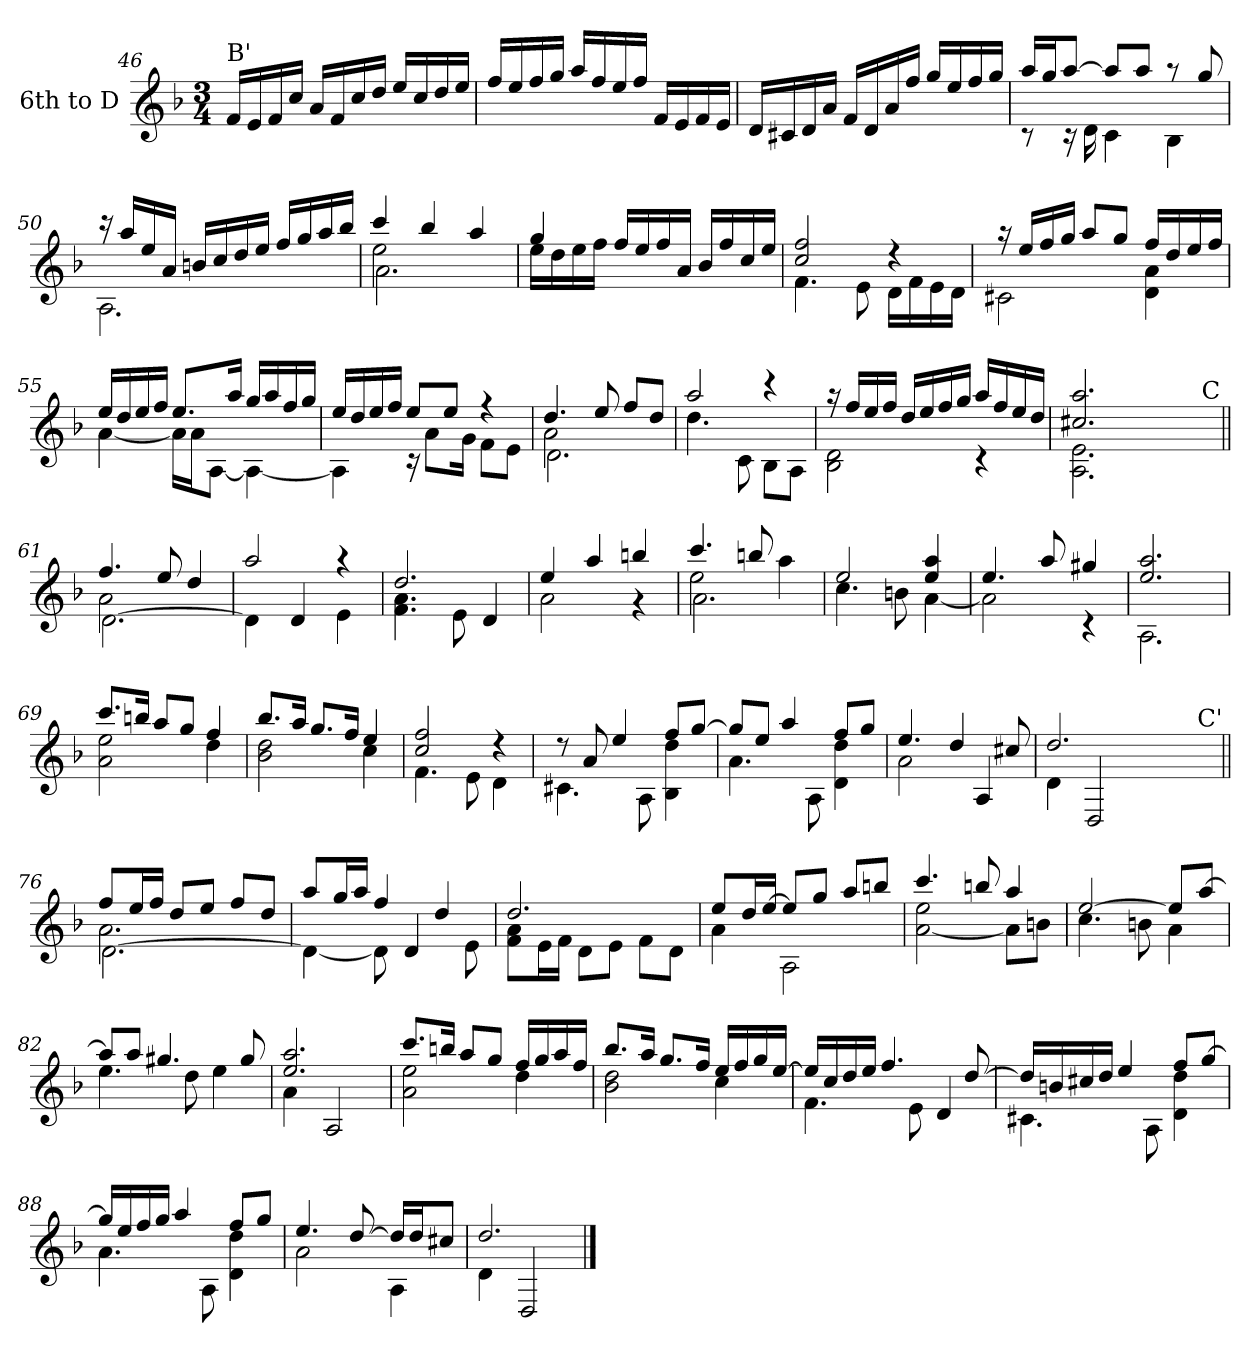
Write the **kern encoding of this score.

**kern
*part1
*staff1
*I"6th to D
!!LO:PB:g=z
*clefG2
*ITrd7c12
*k[b-]
*F:
*M3/4
=46
!LO:TX:a:t=B'
16Fi/LL
16Ei/
16Fi/
16ci/JJ
16Ai/LL
16Fi/
16ci/
16di/JJ
16ei/LL
16ci/
16di/
16ei/JJ
=47
16fi/LL
16ei/
16fi/
16gi/JJ
16ai/LL
16fi/
16ei/
16fi/JJ
16Fi/LL
16Ei/
16Fi/
16Ei/JJ
=48
16Di/LL
16C#Xi/
16Di/
16Ai/JJ
16Fi/LL
16Di/
16Ai/
16fi/JJ
16gi/LL
16ei/
16fi/
16gi/JJ
=49
*^
16ai/LL	8r
16gi/J	.
[8ai/J	16r
.	16Di\
8ai/L]	4Ci\
8ai/J	.
8r	4BB-i\
8gi/	.
!!LO:LB:g=z	!!
=50	=50
16r	2.AAi\
16ai/LL	.
16ei/	.
16Ai/JJ	.
16Bni/LL	.
16ci/	.
16di/	.
16ei/JJ	.
16fi/LL	.
16gi/	.
16ai/	.
16b-i/JJ	.
=51	=51
*	*^
4cci/	2ei\	2.Ai\
4b-i/	.	.
4ai/	4ryy	.
*	*v	*v
=52	=52
4gi/	16ei\LL
.	16di\
.	16ei\
.	16fi\JJ
16fi/LL	2ryy
16ei/	.
16fi/	.
16Ai/JJ	.
16B-i/LL	.
16fi/	.
16ci/	.
16ei/JJ	.
=53	=53
2ci/ 2fi	4.Fi\
.	8Ei\
4r	16Di\LL
.	16Fi\
.	16Ei\
.	16Di\JJ
!!LO:LB:g=z	!!
=54	=54
16r	2C#Xi\
16ei/LL	.
16fi/	.
16gi/JJ	.
8ai/L	.
8gi/J	.
16fi/LL	4Di\ 4Ai
16di/	.
16ei/	.
16fi/JJ	.
=55	=55
16ei/LL	[4Ai\
16di/	.
16ei/	.
16fi/JJ	.
8.ei/L	16Ai\LL]
.	16Ai\J
.	[8AAi\J
16ai/Jk	.
16gi/LL	4AAi\_
16ai/	.
16fi/	.
16gi/JJ	.
=56	=56
16ei/LL	4AAi\]
16di/	.
16ei/	.
16fi/JJ	.
8ei/L	16r
.	8Ai\L
8ei/J	.
.	16Gi\Jk
4r	8Fi\L
.	8Ei\J
=57	=57
*	*^
4.di/	2Ai\	2.Di\
8ei/	.	.
8fi/L	4ryy	.
8di/J	.	.
*	*v	*v
!!LO:LB:g=z
=58	=58
2ai/	4.di\
.	8Ci\
4r	8BB-i\L
.	8AAi\J
=59	=59
16r	2BB-i\ 2Di
16fi/LL	.
16ei/	.
16fi/JJ	.
16di/LL	.
16ei/	.
16fi/	.
16gi/JJ	.
16ai/LL	4r
16fi/	.
16ei/	.
16di/JJ	.
=60	=60
*	*^
2.c#Xi/ 2.ai	2.AAi\ 2.Ei	2ryy
.	.	8ryy
.	.	16ryy
.	.	32ryy
.	.	64ryy
.	.	128...ryy
!	!	!LO:TX:a:t=C
.	.	1024ryy
=61||	=61||	=61||
4.fi/	2Ai\	[2.Di\
8ei/	.	.
4di/	4ryy	.
*	*v	*v
=62	=62
2ai/	4Di\]
.	4Di/
4r	4Ei\
=63	=63
2.di/	4.Fi\ 4.Ai
.	8Ei\
.	4Di/
=64	=64
4ei/	2Ai\
4ai/	.
4bni/	4r
!!LO:LB:g=z	!!
=65	=65
*	*^
4.cci/	2ei\	2.Ai\
8bni/	.	.
4ai\	4ryy	.
*	*v	*v
=66	=66
2ei/	4.ci\
.	8Bni\
4ei/ 4ai	[4Ai\
=67	=67
4.ei/	2Ai\]
8ai/	.
4g#Xi/	4r
=68	=68
2.ei/ 2.ai	2.AAi\
=69	=69
8.cci/L	2Ai\ 2ei
16bni/Jk	.
8ai/L	.
8gi/J	.
4fi/	4di\
=70	=70
8.b-i/L	2B-i\ 2di
16ai/Jk	.
8.gi/L	.
16fi/Jk	.
4ei/	4ci\
=71	=71
2ci/ 2fi	4.Fi\
.	8Ei\
4r	4Di\
!!LO:LB:g=z	!!
=72	=72
8r	4.C#Xi\
8Ai/	.
4ei/	.
.	8AAi\
8fi/L	4BB-i\ 4di
[8gi/J	.
=73	=73
8gi/L]	4.Ai\
8ei/J	.
4ai/	.
.	8AAi\
8fi/L	4Di\ 4di
8gi/J	.
=74	=74
4.ei/	2Ai\
4di/	.
.	4AAi/
8c#Xi/	.
=75	=75
*	*^
2.di/	4Di\	2ryy
.	2DDi/	.
.	.	8ryy
.	.	16ryy
.	.	32ryy
.	.	64ryy
.	.	128...ryy
!	!	!LO:TX:a:t=C'
.	.	1024ryy
=76||	=76||	=76||
8fi/L	2.Ai\	[2.Di\
16ei/L	.	.
16fi/JJ	.	.
8di/L	.	.
8ei/J	.	.
8fi/L	.	.
8di/J	.	.
*	*v	*v
=77	=77
8ai/L	4Di\_
16gi/L	.
16ai/JJ	.
4fi/	8Di\]
.	4Di/
4di/	.
.	8Ei\
!!LO:LB:g=z	!!
=78	=78
2.di/	8Fi\ 8AiL
.	16Ei\L
.	16Fi\JJ
.	8Di\L
.	8Ei\J
.	8Fi\L
.	8Di\J
=79	=79
8ei/L	4Ai\
16di/L	.
[16ei/JJ	.
8ei/L]	2AAi\
8gi/J	.
8ai/L	.
8bni/J	.
=80	=80
4.cci/	[2Ai\ 2ei
8bni/	.
4ai/	8Ai\L]
.	8Bni\J
=81	=81
[2ei/	4.ci\
.	8Bni\
8ei/L]	4Ai\
[8ai/J	.
=82	=82
8ai/L]	4.ei\
8ai/J	.
4.g#Xi/	.
.	8di\
.	4ei\
8g#i/	.
=83	=83
2.ei/ 2.ai	4Ai\
.	2AAi/
!!LO:LB:g=z	!!
=84	=84
8.cci/L	2Ai\ 2ei
16bni/Jk	.
8ai/L	.
8gi/J	.
16fi/LL	4di\
16gi/	.
16ai/	.
16fi/JJ	.
=85	=85
8.b-i/L	2B-i\ 2di
16ai/Jk	.
8.gi/L	.
16fi/Jk	.
16ei/LL	4ci\
16fi/	.
16gi/	.
[16ei/JJ	.
=86	=86
16ei/LL]	4.Fi\
16ci/	.
16di/	.
16ei/JJ	.
4.fi/	.
.	8Ei\
.	4Di/
[8di/	.
!!LO:LB:g=z	!!
=87	=87
16di/LL]	4.C#Xi\
16Bni/	.
16c#Xi/	.
16di/JJ	.
4ei/	.
.	8AAi\
8fi/L	4Di\ 4di
[8gi/J	.
=88	=88
16gi/LL]	4.Ai\
16ei/	.
16fi/	.
16gi/JJ	.
4ai/	.
.	8AAi\
8fi/L	4Di\ 4di
8gi/J	.
=89	=89
4.ei/	2Ai\
[8di/	.
16di/LL]	4AAi\
16di/J	.
8c#Xi/J	.
=90	=90
2.di/	4Di\
.	2DDi/
*v	*v
==
*-
